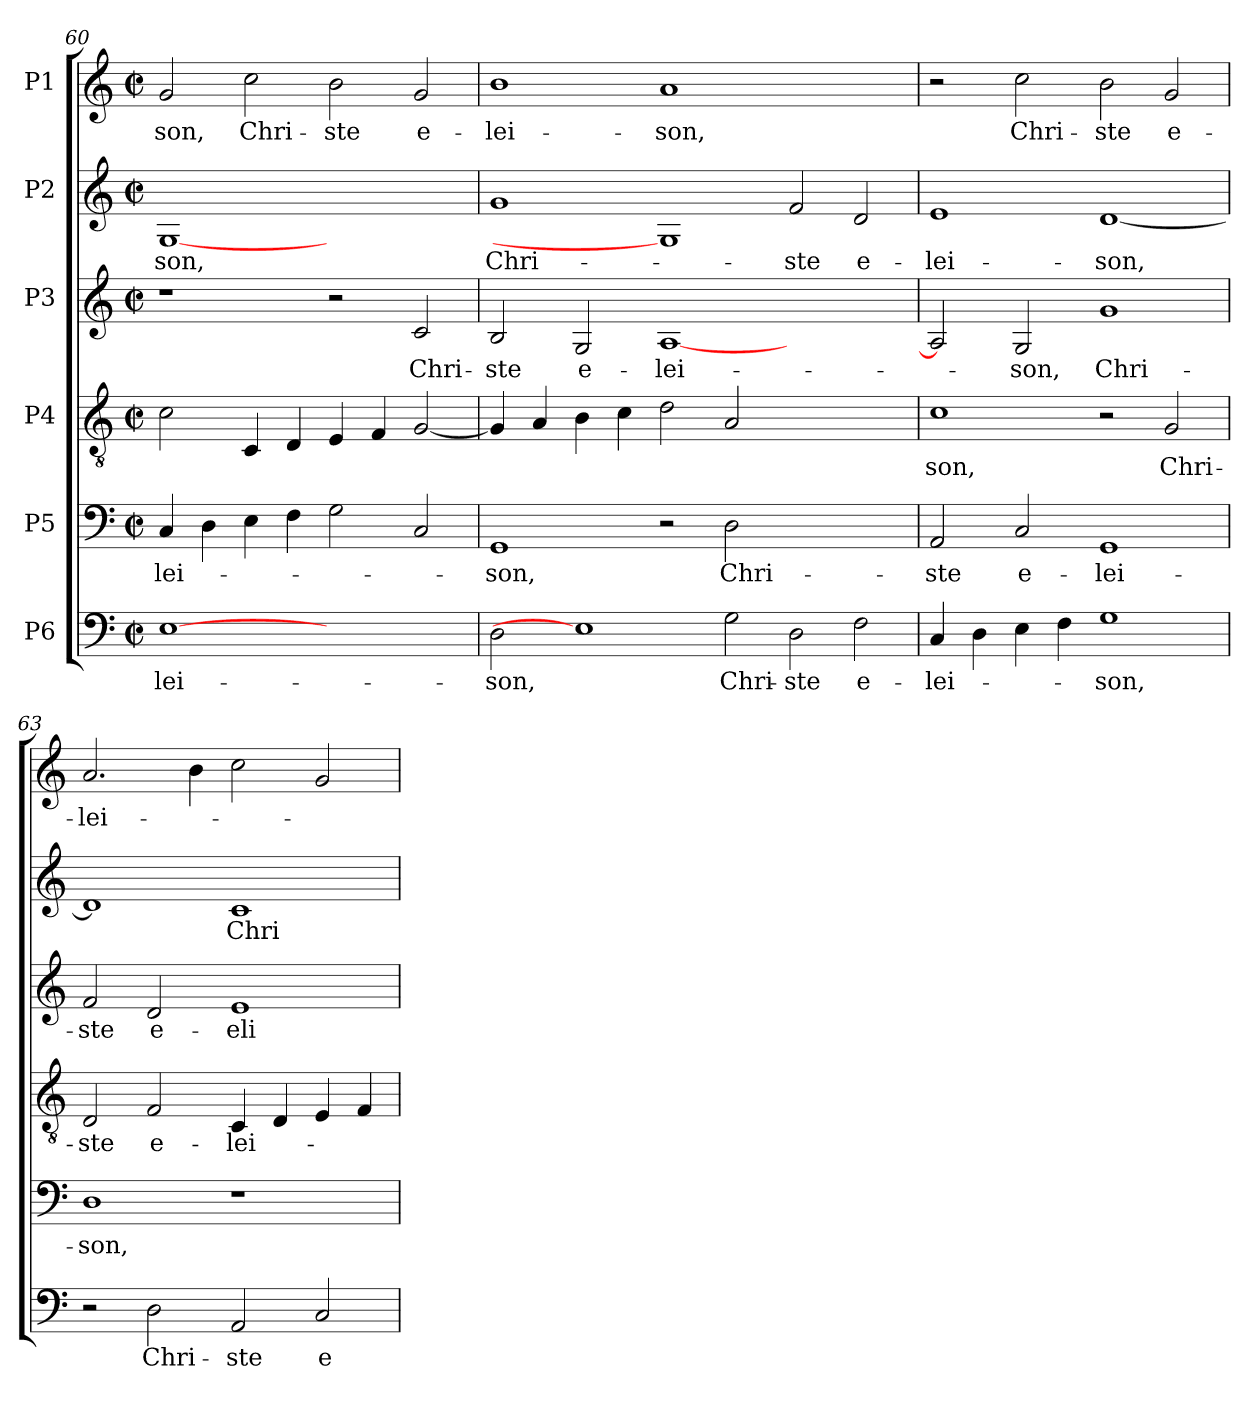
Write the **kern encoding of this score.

**kern	**text	**kern	**text	**kern	**text	**kern	**text	**kern	**text	**kern	**text
*part6	*part6	*part5	*part5	*part4	*part4	*part3	*part3	*part2	*part2	*part1	*part1
*staff6	*staff6	*staff5	*staff5	*staff4	*staff4	*staff3	*staff3	*staff2	*staff2	*staff1	*staff1
*I"P6	*	*I"P5	*	*I"P4	*	*I"P3	*	*I"P2	*	*I"P1	*
*clefF4	*	*clefF4	*	*clefGv2	*	*clefG2	*	*clefG2	*	*clefG2	*
*	*	*	*	*ITrd7c12	*	*	*	*	*	*	*
*k[]	*	*k[]	*	*k[]	*	*k[]	*	*k[]	*	*k[]	*
*C:	*	*C:	*	*C:	*	*C:	*	*C:	*	*C:	*
*M2/2	*	*M2/2	*	*M2/2	*	*M2/2	*	*M2/2	*	*M2/2	*
*met(c|)	*	*met(c|)	*	*met(c|)	*	*met(c|)	*	*met(c|)	*	*met(c|)	*
=60	=60	=60	=60	=60	=60	=60	=60	=60	=60	=60	=60
!	!LO:LY:b:color=#000000	!	!	!	!	!	!	!	!	!	!
!	!	!	!LO:LY:b:color=#000000	!	!	!	!	!	!	!	!
!	!	!	!	!	!	!	!	!	!LO:LY:b:color=#000000	!	!
!	!	!	!	!	!	!	!	!	!	!	!LO:LY:b:color=#000000
[1Ei	-lei-	4Ci/	-lei-	2Ci\	.	1r	.	[1Gi	-son,	2gi/	-son,
.	.	4Di\	.	.	.	.	.	.	.	.	.
!	!	!	!	!	!	!	!	!	!	!	!LO:LY:b:color=#000000
.	.	4Ei\	.	4CCi/	.	.	.	.	.	2cci\	Chri-
.	.	4Fi\	.	4DDi/	.	.	.	.	.	.	.
!	!	!	!	!	!	!	!	!	!	!	!LO:LY:b:color=#000000
1ryy	.	2Gi\	.	4EEi/	.	2r	.	1ryy	.	2bi\	-ste
.	.	.	.	4FFi/	.	.	.	.	.	.	.
!	!	!	!	!	!	!	!LO:LY:b:color=#000000	!	!	!	!
!	!	!	!	!	!	!	!	!	!	!	!LO:LY:b:color=#000000
.	.	2Ci/	.	[2GGi/	.	2ci/	Chri-	.	.	2gi/	e-
=61	=61	=61	=61	=61	=61	=61	=61	=61	=61	=61	=61
!	!LO:LY:b:color=#000000	!	!	!	!	!	!	!	!	!	!
!	!	!	!LO:LY:b:color=#000000	!	!	!	!	!	!	!	!
!	!	!	!	!	!	!	!LO:LY:b:color=#000000	!	!	!	!
!	!	!	!	!	!	!	!	!	!LO:LY:b:color=#000000	!	!
!	!	!	!	!	!	!	!	!	!	!	!LO:LY:b:color=#000000
2Di\	-son,	1GGi	-son,	4GGi/]	.	2Bi/	-ste	1gi	Chri-	1bi	-lei-
.	.	.	.	4AAi/	.	.	.	.	.	.	.
!	!	!	!	!	!	!	!LO:LY:b:color=#000000	!	!	!	!
1Ei]	.	.	.	4BBi\	.	2Gi/	e-	.	.	.	.
.	.	.	.	4Ci\	.	.	.	.	.	.	.
!	!	!	!	!	!	!	!LO:LY:b:color=#000000	!	!	!	!
!	!	!	!	!	!	!	!	!	!	!	!LO:LY:b:color=#000000
.	.	2r	.	2Di\	.	[1Ai	-lei-	1Gi]	.	1ai	-son,
!	!LO:LY:b:color=#000000	!	!	!	!	!	!	!	!	!	!
!	!	!	!LO:LY:b:color=#000000	!	!	!	!	!	!	!	!
2Gi\	Chri-	2Di\	Chri-	2AAi/	.	.	.	.	.	.	.
!	!LO:LY:b:color=#000000	!	!	!	!	!	!	!	!	!	!
!	!	!	!	!	!	!	!	!	!LO:LY:b:color=#000000	!	!
2Di\	-ste	1ryy	.	1ryy	.	1ryy	.	2fi/	-ste	1ryy	.
!	!LO:LY:b:color=#000000	!	!	!	!	!	!	!	!	!	!
!	!	!	!	!	!	!	!	!	!LO:LY:b:color=#000000	!	!
2Fi\	e-	.	.	.	.	.	.	2di/	e-	.	.
=62	=62	=62	=62	=62	=62	=62	=62	=62	=62	=62	=62
!	!LO:LY:b:color=#000000	!	!	!	!	!	!	!	!	!	!
!	!	!	!LO:LY:b:color=#000000	!	!	!	!	!	!	!	!
!	!	!	!	!	!LO:LY:b:color=#000000	!	!	!	!	!	!
!	!	!	!	!	!	!	!	!	!LO:LY:b:color=#000000	!	!
4Ci/	-lei-	2AAi/	-ste	1Ci	-son,	2Ai/]	.	1ei	-lei-	2r	.
4Di\	.	.	.	.	.	.	.	.	.	.	.
!	!	!	!LO:LY:b:color=#000000	!	!	!	!	!	!	!	!
!	!	!	!	!	!	!	!LO:LY:b:color=#000000	!	!	!	!
!	!	!	!	!	!	!	!	!	!	!	!LO:LY:b:color=#000000
4Ei\	.	2Ci/	e-	.	.	2Gi/	-son,	.	.	2cci\	Chri-
4Fi\	.	.	.	.	.	.	.	.	.	.	.
!	!LO:LY:b:color=#000000	!	!	!	!	!	!	!	!	!	!
!	!	!	!LO:LY:b:color=#000000	!	!	!	!	!	!	!	!
!	!	!	!	!	!	!	!LO:LY:b:color=#000000	!	!	!	!
!	!	!	!	!	!	!	!	!	!LO:LY:b:color=#000000	!	!
!	!	!	!	!	!	!	!	!	!	!	!LO:LY:b:color=#000000
1Gi	-son,	1GGi	-lei-	2r	.	1gi	Chri-	[1di	-son,	2bi\	-ste
!	!	!	!	!	!LO:LY:b:color=#000000	!	!	!	!	!	!
!	!	!	!	!	!	!	!	!	!	!	!LO:LY:b:color=#000000
.	.	.	.	2GGi/	Chri-	.	.	.	.	2gi/	e-
!!LO:PB:g=z
=63	=63	=63	=63	=63	=63	=63	=63	=63	=63	=63	=63
!	!	!	!LO:LY:b:color=#000000	!	!	!	!	!	!	!	!
!	!	!	!	!	!LO:LY:b:color=#000000	!	!	!	!	!	!
!	!	!	!	!	!	!	!LO:LY:b:color=#000000	!	!	!	!
!	!	!	!	!	!	!	!	!	!	!	!LO:LY:b:color=#000000
2r	.	1Di	-son,	2DDi/	-ste	2fi/	-ste	1di]	.	2.ai/	-lei-
!	!LO:LY:b:color=#000000	!	!	!	!	!	!	!	!	!	!
!	!	!	!	!	!LO:LY:b:color=#000000	!	!	!	!	!	!
!	!	!	!	!	!	!	!LO:LY:b:color=#000000	!	!	!	!
2Di\	Chri-	.	.	2FFi/	e-	2di/	e-	.	.	.	.
.	.	.	.	.	.	.	.	.	.	4bi\	.
!	!LO:LY:b:color=#000000	!	!	!	!	!	!	!	!	!	!
!	!	!	!	!	!LO:LY:b:color=#000000	!	!	!	!	!	!
!	!	!	!	!	!	!	!LO:LY:b:color=#000000	!	!	!	!
!	!	!	!	!	!	!	!	!	!LO:LY:b:color=#000000	!	!
2AAi/	-ste	1r	.	4CCi/	-lei-	1ei	-eli-	1ci	Chri-	2cci\	.
.	.	.	.	4DDi/	.	.	.	.	.	.	.
!	!LO:LY:b:color=#000000	!	!	!	!	!	!	!	!	!	!
2Ci/	e-	.	.	4EEi/	.	.	.	.	.	2gi/	.
.	.	.	.	4FFi/	.	.	.	.	.	.	.
=	=	=	=	=	=	=	=	=	=	=	=
*-	*-	*-	*-	*-	*-	*-	*-	*-	*-	*-	*-
